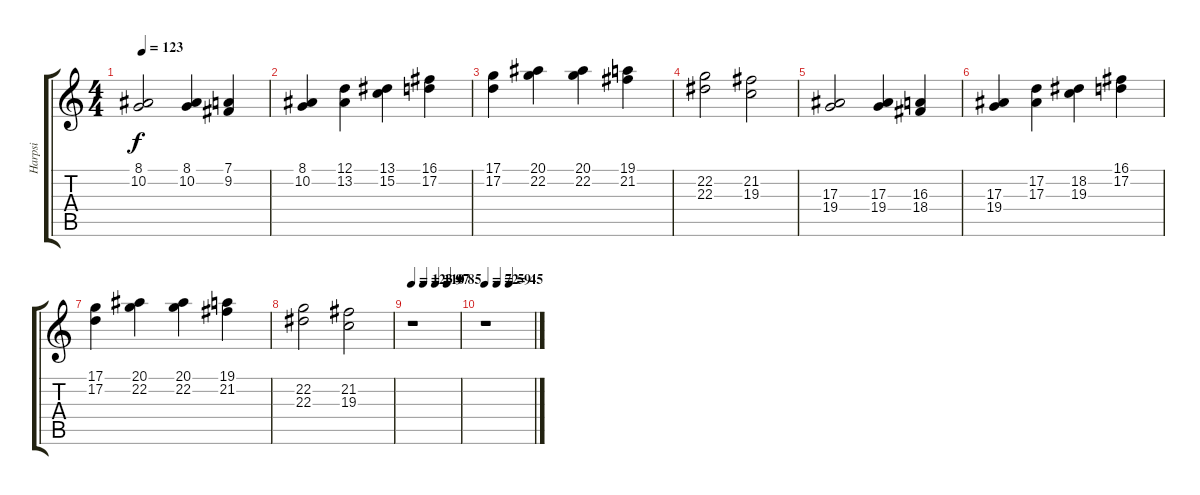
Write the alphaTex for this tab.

\track ("Harpsi" "Harpsi") {instrument harpsichord}
\staff {score tabs}
\tuning (D4 A3 F3 C3 G2 D2) {hide}
\ts (4 4)
\tempo 123
\clef g2
\ks c
(8.1 10.2).2{dy f} (8.1 10.2).4 (7.1 9.2).4 |
(8.1 10.2).4 (12.1 13.2).4 (13.1 15.2).4 (16.1 17.2).4 |
(17.1 17.2).4 (20.1 22.2).4 (20.1 22.2).4 (19.1 21.2).4 |
(22.2 22.3).2 (21.2 19.3).2 |
(17.3 19.4).2 (17.3 19.4).4 (16.3 18.4).4 |
(17.3 19.4).4 (17.2 17.3).4 (18.2 19.3).4 (16.1 17.2).4 |
(17.1 17.2).4 (20.1 22.2).4 (20.1 22.2).4 (19.1 21.2).4 |
(22.2 22.3).2 (21.2 19.3).2 |
\tempo 123
\tempo (110 0.25)
\tempo (97 0.5)
\tempo (85 0.75)
r.1 |
\tempo 72
\tempo (59 0.25)
\tempo (45 0.5)
r.1
